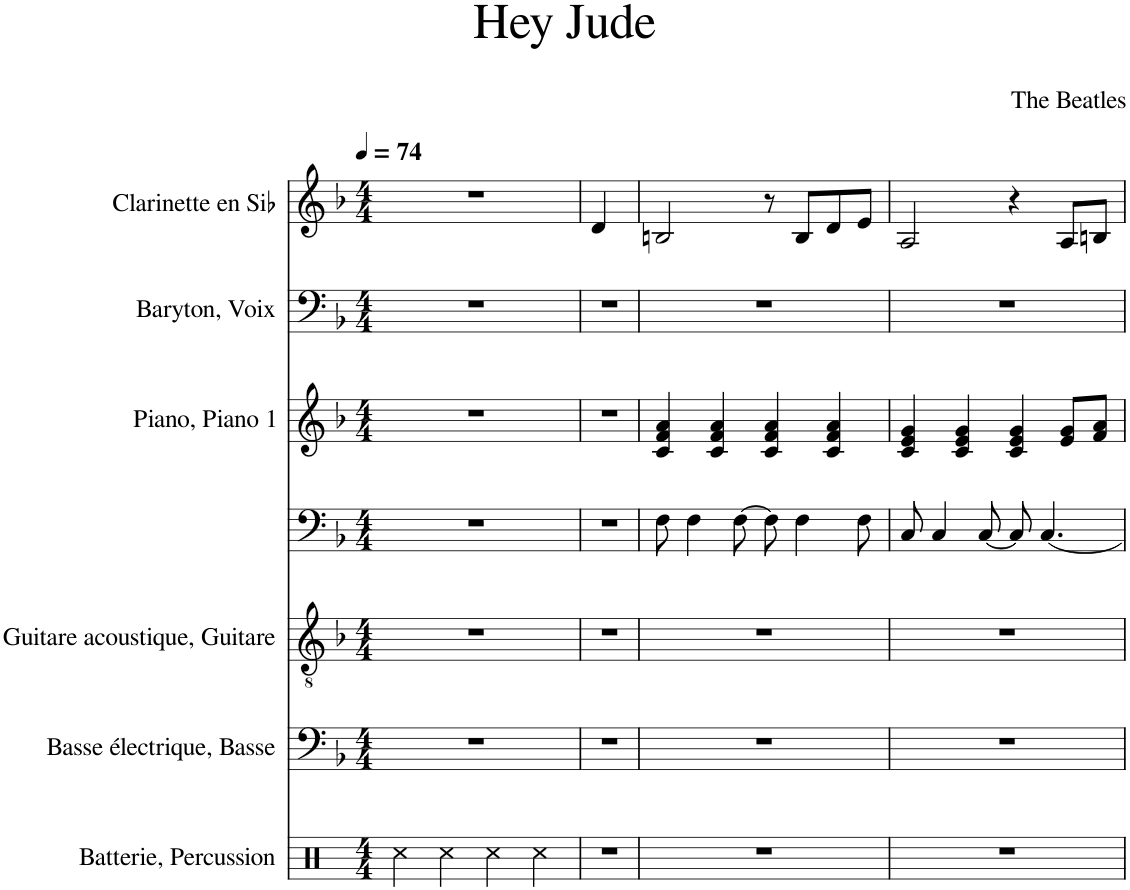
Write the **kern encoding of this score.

**kern	**kern	**kern	**kern	**kern	**kern	**kern
*part7	*part6	*part5	*part4	*part3	*part2	*part1
*staff7	*staff6	*staff5	*staff4	*staff3	*staff2	*staff1
*I"Batterie, Percussion	*I"Basse électrique, Basse	*I"Guitare acoustique, Guitare	*I"Piano	*I"Piano, Piano 1	*I"Baryton, Voix	*I"Clarinette en Sib
*I'Bat.	*I'B. él.	*I'Guit.	*I'Pia.	*I'Pia.	*I'Bar.	*I'Clar. Sib
*clefX	*clefF4	*clefGv2	*clefF4	*clefG2	*clefF4	*clefG2
*	*Trd7c12	*	*	*	*	*Trd1c2
*k[b-]	*k[b-]	*k[b-]	*k[b-]	*k[b-]	*k[b-]	*k[b-]
*M4/4	*M4/4	*M4/4	*M4/4	*M4/4	*M4/4	*M4/4
*MM74	*MM74	*MM74	*MM74	*MM74	*MM74	*MM74
=1	=1	=1	=1	=1	=1	=1
4Rcc\	1r	1r	1r	1r	1r	1r
4Rcc\	.	.	.	.	.	.
4Rcc\	.	.	.	.	.	.
4Rcc\	.	.	.	.	.	.
=1X1	=1X1	=1X1	=1X1	=1X1	=1X1	=1X1
1r	1r	1r	1r	1r	1r	4d/
.	.	.	.	.	.	2.ryy
=3	=3	=3	=3	=3	=3	=3
1r	1r	1r	8F\	4c/ 4f/ 4a/	1r	2Bn/
.	.	.	4F\	.	.	.
.	.	.	.	4c/ 4f/ 4a/	.	.
.	.	.	[8F\	.	.	.
.	.	.	8F\]	4c/ 4f/ 4a/	.	8r
.	.	.	4F\	.	.	8B/L
.	.	.	.	4c/ 4f/ 4a/	.	8d/
.	.	.	8F\	.	.	8e/J
=4	=4	=4	=4	=4	=4	=4
1r	1r	1r	8C/	4c/ 4e/ 4g/	1r	2A/
.	.	.	4C/	.	.	.
.	.	.	.	4c/ 4e/ 4g/	.	.
.	.	.	[8C/	.	.	.
.	.	.	8C/]	4c/ 4e/ 4g/	.	4r
.	.	.	[4.C/	.	.	.
.	.	.	.	8e/ 8g/L	.	8A/L
.	.	.	.	8f/ 8a/J	.	8Bn/J
=	=	=	=	=	=	=
*-	*-	*-	*-	*-	*-	*-
